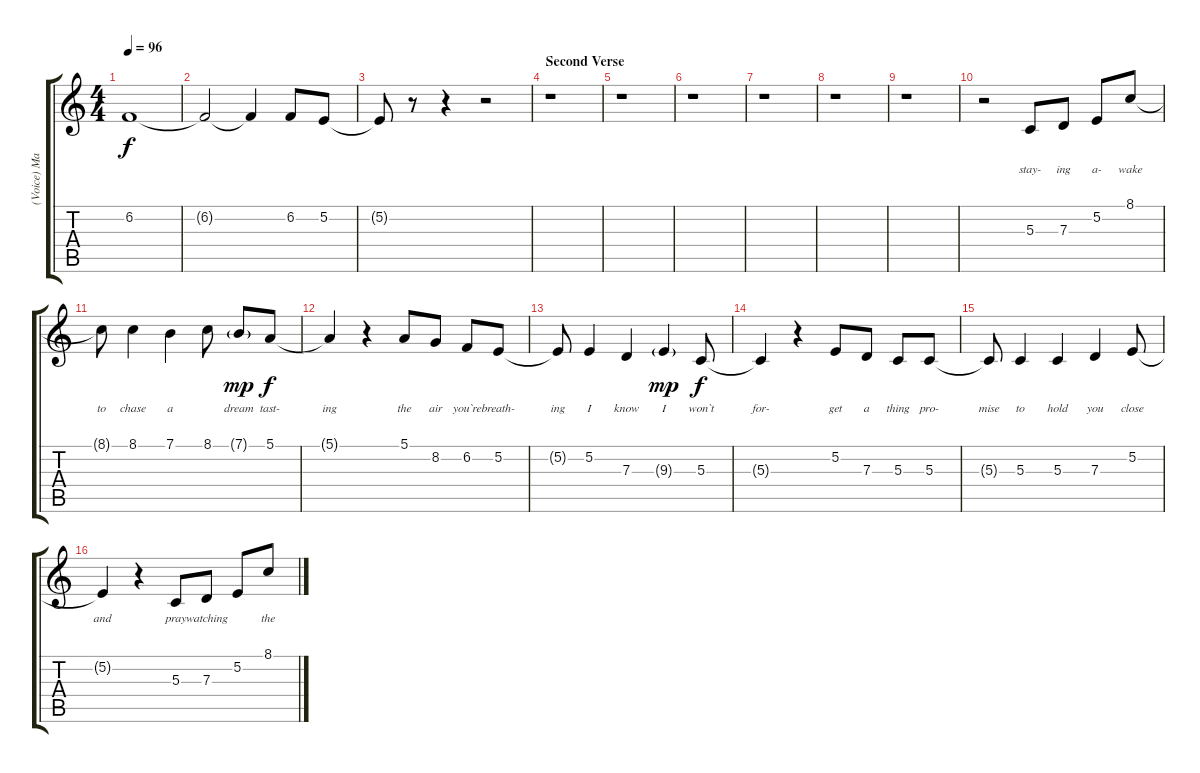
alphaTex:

\track ("(Voice) Matthew Bellamy" "(Voice) Ma") {instrument lead3calliope}
\staff {score tabs}
\tuning (E4 B3 G3 D3 A2 E2) {hide}
\ts (4 4)
\tempo 96
\clef g2
\ks c
6.2{t}.1{dy f} |
6.2{t}.2 6.2{t}.4 6.2.8 5.2.8 |
5.2{t}.8 r.8 r.4 r.2 |
\section ("" "Second Verse")
r.1 |
r.1 |
r.1 |
r.1 |
r.1 |
r.1 |
r.2 5.3.8{lyrics (0 "") lyrics (1 "stay-") lyrics (2 "") lyrics (3 "") lyrics (4 "")} 7.3.8{lyrics (0 "") lyrics (1 "ing") lyrics (2 "") lyrics (3 "") lyrics (4 "")} 5.2.8{lyrics (0 "") lyrics (1 "a-") lyrics (2 "") lyrics (3 "") lyrics (4 "")} 8.1.8{lyrics (0 "") lyrics (1 "wake") lyrics (2 "") lyrics (3 "") lyrics (4 "")} |
8.1{t}.8{lyrics (0 "") lyrics (1 "to") lyrics (2 "") lyrics (3 "") lyrics (4 "")} 8.1.4{lyrics (0 "") lyrics (1 "chase") lyrics (2 "") lyrics (3 "") lyrics (4 "")} 7.1.4{lyrics (0 "") lyrics (1 "a") lyrics (2 "") lyrics (3 "") lyrics (4 "")} 8.1.8{lyrics (0 "") lyrics (1 "") lyrics (2 "") lyrics (3 "") lyrics (4 "")} 7.1{g}.8{lyrics (0 "") lyrics (1 "dream") lyrics (2 "") lyrics (3 "") lyrics (4 "") dy mp} 5.1.8{lyrics (0 "") lyrics (1 "tast-") lyrics (2 "") lyrics (3 "") lyrics (4 "") dy f} |
5.1{t}.4{lyrics (0 "") lyrics (1 "ing") lyrics (2 "") lyrics (3 "") lyrics (4 "")} r.4 5.1.8{lyrics (0 "") lyrics (1 "the") lyrics (2 "") lyrics (3 "") lyrics (4 "")} 8.2.8{lyrics (0 "") lyrics (1 "air") lyrics (2 "") lyrics (3 "") lyrics (4 "")} 6.2.8{lyrics (0 "") lyrics (1 "you`re") lyrics (2 "") lyrics (3 "") lyrics (4 "")} 5.2.8{lyrics (0 "") lyrics (1 "breath-") lyrics (2 "") lyrics (3 "") lyrics (4 "")} |
5.2{t}.8{lyrics (0 "") lyrics (1 "ing") lyrics (2 "") lyrics (3 "") lyrics (4 "")} 5.2.4{lyrics (0 "") lyrics (1 "I") lyrics (2 "") lyrics (3 "") lyrics (4 "")} 7.3.4{lyrics (0 "") lyrics (1 "know") lyrics (2 "") lyrics (3 "") lyrics (4 "")} 9.3{g}.4{lyrics (0 "") lyrics (1 "I") lyrics (2 "") lyrics (3 "") lyrics (4 "") dy mp} 5.3.8{lyrics (0 "") lyrics (1 "won`t") lyrics (2 "") lyrics (3 "") lyrics (4 "") dy f} |
5.3{t}.4{lyrics (0 "") lyrics (1 "for-") lyrics (2 "") lyrics (3 "") lyrics (4 "")} r.4 5.2.8{lyrics (0 "") lyrics (1 "get") lyrics (2 "") lyrics (3 "") lyrics (4 "")} 7.3.8{lyrics (0 "") lyrics (1 "a") lyrics (2 "") lyrics (3 "") lyrics (4 "")} 5.3.8{lyrics (0 "") lyrics (1 "thing") lyrics (2 "") lyrics (3 "") lyrics (4 "")} 5.3.8{lyrics (0 "") lyrics (1 "pro-") lyrics (2 "") lyrics (3 "") lyrics (4 "")} |
5.3{t}.8{lyrics (0 "") lyrics (1 "mise") lyrics (2 "") lyrics (3 "") lyrics (4 "")} 5.3.4{lyrics (0 "") lyrics (1 "to") lyrics (2 "") lyrics (3 "") lyrics (4 "")} 5.3.4{lyrics (0 "") lyrics (1 "hold") lyrics (2 "") lyrics (3 "") lyrics (4 "")} 7.3.4{lyrics (0 "") lyrics (1 "you") lyrics (2 "") lyrics (3 "") lyrics (4 "")} 5.2.8{lyrics (0 "") lyrics (1 "close") lyrics (2 "") lyrics (3 "") lyrics (4 "")} |
5.2{t}.4{lyrics (0 "") lyrics (1 "and") lyrics (2 "") lyrics (3 "") lyrics (4 "")} r.4 5.3.8{lyrics (0 "") lyrics (1 "pray") lyrics (2 "") lyrics (3 "") lyrics (4 "")} 7.3.8{lyrics (0 "") lyrics (1 "watching") lyrics (2 "") lyrics (3 "") lyrics (4 "")} 5.2.8{lyrics (0 "") lyrics (1 "") lyrics (2 "") lyrics (3 "") lyrics (4 "")} 8.1.8{lyrics (0 "") lyrics (1 "the") lyrics (2 "") lyrics (3 "") lyrics (4 "")}
